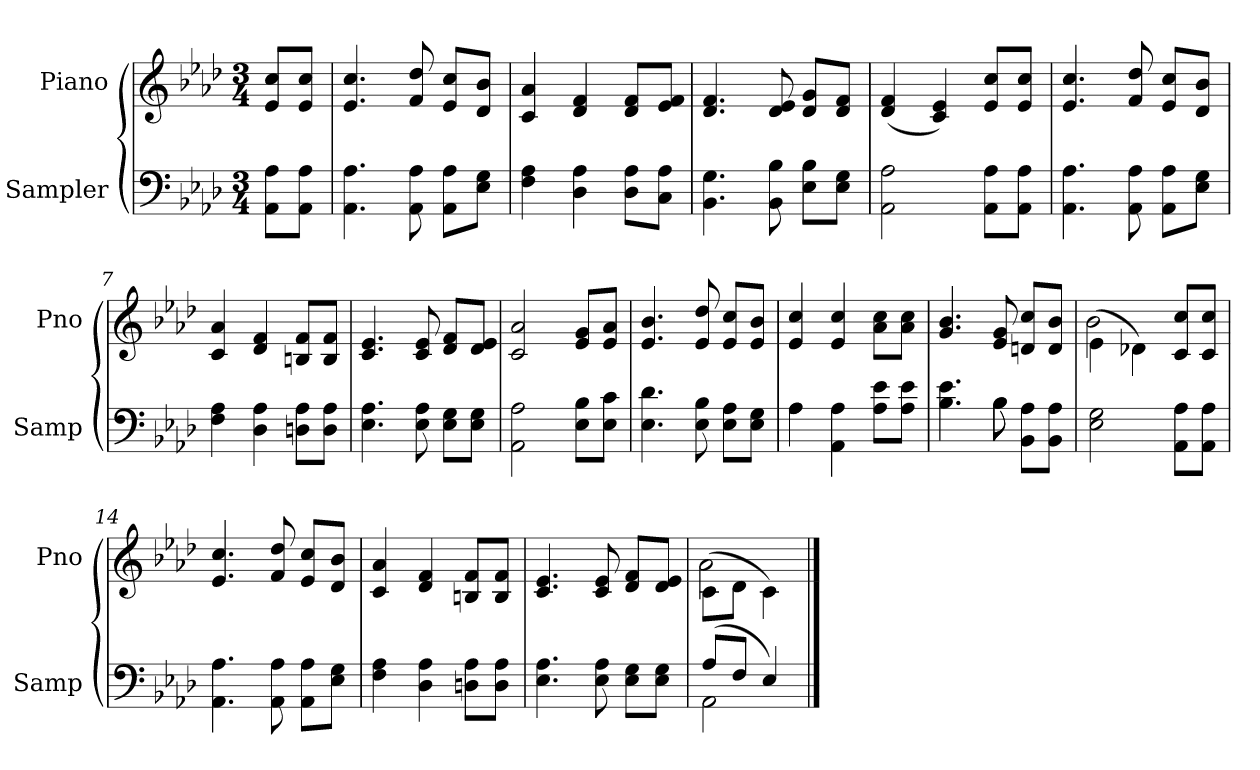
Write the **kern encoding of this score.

**kern	**kern
*part2	*part1
*staff2	*staff1
*I"Sampler	*I"Piano
*I'Samp	*I'Pno
*clefF4	*clefG2
*k[b-e-a-d-]	*k[b-e-a-d-]
*A-:	*A-:
*M3/4	*M3/4
=1	=1
8AA-\ 8A-\L	8e-/ 8cc/L
8AA-\ 8A-\J	8e-/ 8cc/J
=2	=2
4.AA- 4.A-	4.e- 4.cc
8AA- 8A-	8f 8dd-
8AA-\ 8A-\L	8e-/ 8cc/L
8E-\ 8G\J	8d-/ 8b-/J
=3	=3
4F 4A-	4c 4a-
4D- 4A-	4d- 4f
8D-\ 8A-\L	8d-/ 8f/L
8C\ 8A-\J	8e-/ 8f/J
=4	=4
4.BB- 4.G	4.d- 4.f
8BB- 8B-	8d- 8e-
8E-\ 8B-\L	8d-/ 8g/L
8E-\ 8G\J	8d-/ 8f/J
=5	=5
2AA- 2A-	(4d- 4f
.	4c 4e-)
8AA-\ 8A-\L	8e-/ 8cc/L
8AA-\ 8A-\J	8e-/ 8cc/J
=6	=6
4.AA- 4.A-	4.e- 4.cc
8AA- 8A-	8f 8dd-
8AA-\ 8A-\L	8e-/ 8cc/L
8E-\ 8G\J	8d-/ 8b-/J
=7	=7
4F 4A-	4c 4a-
4D- 4A-	4d- 4f
8Dn\ 8A-\L	8Bn/ 8f/L
8D\ 8A-\J	8B/ 8f/J
=8	=8
4.E- 4.A-	4.c 4.e-
8E- 8A-	8c 8e-
8E-\ 8G\L	8d-/ 8f/L
8E-\ 8G\J	8d-/ 8e-/J
=9	=9
2AA- 2A-	2c 2a-
8E-\ 8B-\L	8e-/ 8g/L
8E-\ 8c\J	8e-/ 8a-/J
=10	=10
4.E- 4.d-	4.e- 4.b-
8E- 8B-	8e- 8dd-
8E-\ 8A-\L	8e-/ 8cc/L
8E-\ 8G\J	8e-/ 8b-/J
=11	=11
*^	*
4A-\	4A-	4e- 4cc
4AA- 4A-	2ryy	4e- 4cc
8A-\ 8e-\L	.	8a-\ 8cc\L
8A-\ 8e-\J	.	8a-\ 8cc\J
=12	=12	=12
4.B- 4.e-	4.ryy	4.g 4.b-
8B-\	8B-	8e- 8g
8BB-\ 8A-\L	4ryy	8dn/ 8cc/L
8BB-\ 8A-\J	.	8d/ 8b-/J
*v	*v	*
=13	=13
*	*^
2E- 2G	(4e-\	2b-
.	4d-X\)	.
8AA-\ 8A-\L	8c/ 8cc/L	4ryy
8AA-\ 8A-\J	8c/ 8cc/J	.
*	*v	*v
=14	=14
4.AA- 4.A-	4.e- 4.cc
8AA- 8A-	8f 8dd-
8AA-\ 8A-\L	8e-/ 8cc/L
8E-\ 8G\J	8d-/ 8b-/J
=15	=15
4F 4A-	4c 4a-
4D- 4A-	4d- 4f
8Dn\ 8A-\L	8Bn/ 8f/L
8D\ 8A-\J	8B/ 8f/J
=16	=16
4.E- 4.A-	4.c 4.e-
8E- 8A-	8c 8e-
8E-\ 8G\L	8d-/ 8f/L
8E-\ 8G\J	8d-/ 8e-/J
=17	=17
*^	*^
(8A-/L	2AA-	(8c\L	2a-
8F/J	.	8d-\J	.
4E-)	.	4c\)	.
*v	*v	*	*
*	*v	*v
==	==
*-	*-
